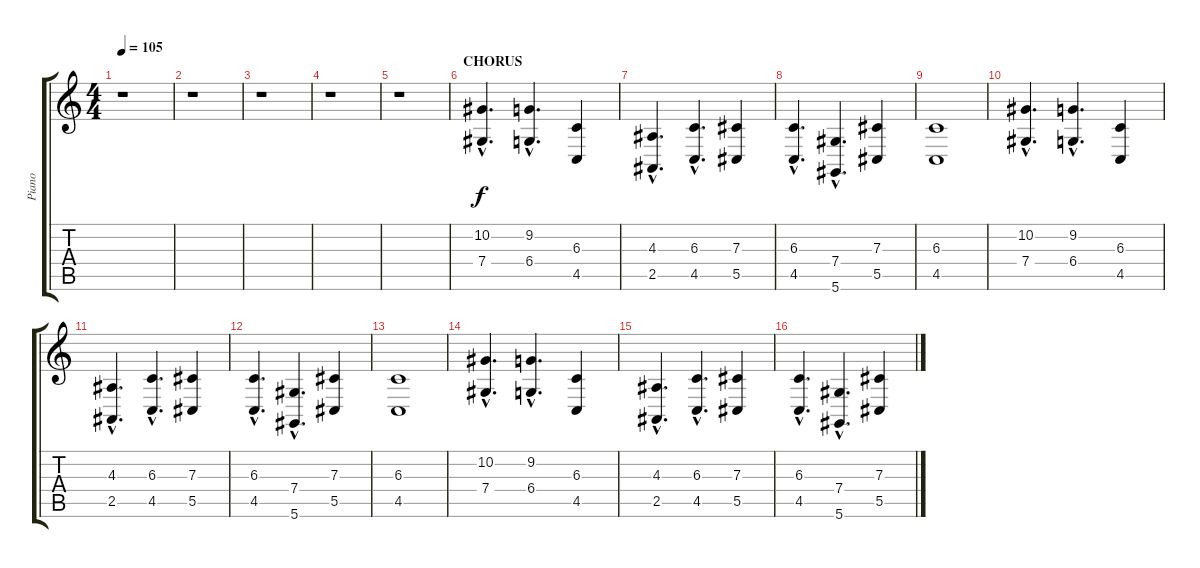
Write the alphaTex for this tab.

\track ("Piano" "Piano") {instrument acousticgrandpiano}
\staff {score tabs}
\tuning (Eb4 Bb3 Gb3 Db3 Ab2 Eb2) {hide}
\ts (4 4)
\tempo 105
\clef g2
\ks c
r.1{dy f} |
r.1 |
r.1 |
r.1 |
r.1 |
\section ("" "CHORUS")
(10.2{hac} 7.4{hac}).4{d} (9.2{hac} 6.4{hac}).4{d} (6.3 4.5).4 |
(4.3{hac} 2.5{hac}).4{d} (6.3{hac} 4.5{hac}).4{d} (7.3 5.5).4 |
(6.3{hac} 4.5{hac}).4{d} (7.4{hac} 5.6{hac}).4{d} (7.3 5.5).4 |
(6.3 4.5).1 |
(10.2{hac} 7.4{hac}).4{d} (9.2{hac} 6.4{hac}).4{d} (6.3 4.5).4 |
(4.3{hac} 2.5{hac}).4{d} (6.3{hac} 4.5{hac}).4{d} (7.3 5.5).4 |
(6.3{hac} 4.5{hac}).4{d} (7.4{hac} 5.6{hac}).4{d} (7.3 5.5).4 |
(6.3 4.5).1 |
(10.2{hac} 7.4{hac}).4{d} (9.2{hac} 6.4{hac}).4{d} (6.3 4.5).4 |
(4.3{hac} 2.5{hac}).4{d} (6.3{hac} 4.5{hac}).4{d} (7.3 5.5).4 |
(6.3{hac} 4.5{hac}).4{d} (7.4{hac} 5.6{hac}).4{d} (7.3 5.5).4
